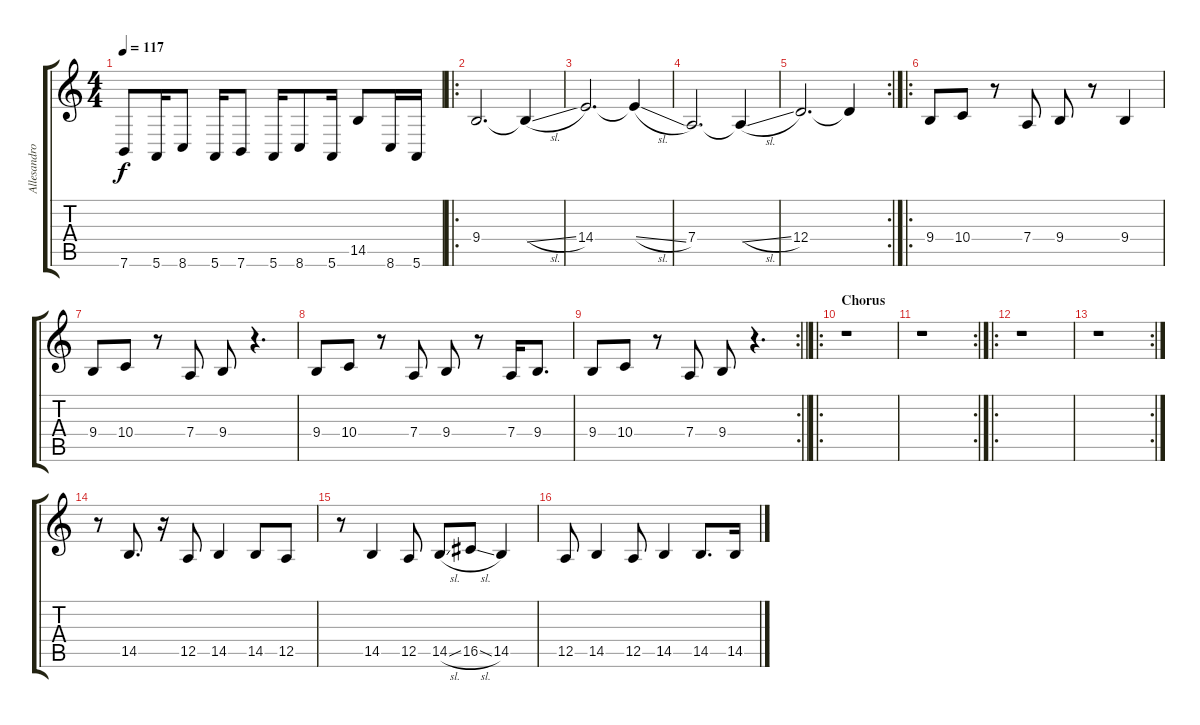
\track ("Allesandro Cortini" "Allesandro") {instrument pad3polysynth}
\staff {score tabs}
\tuning (E4 B3 G3 D3 A2 E2) {hide}
\ts (4 4)
\tempo 117
\clef g2
\ks c
7.6.8{dy f} 5.6.16 8.6.8 5.6.16 7.6.8 5.6.16 8.6.8 5.6.16 14.5.8 8.6.16 5.6.16 |
\ro
9.4.2{d volume 7} 9.4{sl t}.4 |
14.4.2{d} 14.4{sl t}.4 |
7.4.2{d} 7.4{sl t}.4 |
\rc 2
12.4.2{d} 12.4{t}.4 |
\ro
9.4.8 10.4.8 r.8 7.4.8 9.4.8 r.8 9.4.4 |
9.4.8 10.4.8 r.8 7.4.8 9.4.8 r.4{d} |
9.4.8 10.4.8 r.8 7.4.8 9.4.8 r.8 7.4.16 9.4.8{d} |
\rc 2
\barLineRight lightlight
9.4.8 10.4.8 r.8 7.4.8 9.4.8 r.4{d} |
\ro
\section ("" "Chorus")
r.1 |
\rc 2
r.1 |
\ro
r.1 |
\rc 2
r.1 |
r.8{volume 9} 14.5.8{d} r.16 12.5.8 14.5.4 14.5.8 12.5.8 |
r.8 14.5.4 12.5.8 14.5{sl}.8 16.5{sl}.8 14.5.4 |
12.5.8 14.5.4 12.5.8 14.5.4 14.5.8{d} 14.5.16
